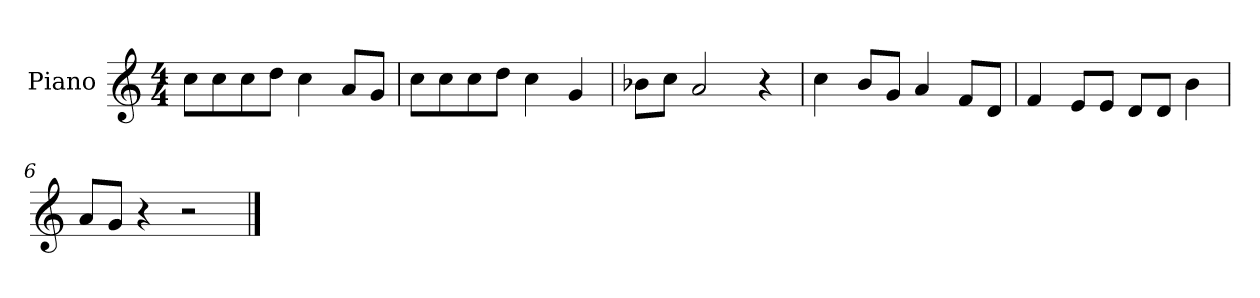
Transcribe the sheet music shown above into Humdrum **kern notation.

**kern
*part1
*staff1
*I"Piano
*I'P-no
*clefG2
*k[]
*M4/4
*MM90
=1
8cc\L
8cc\
8cc\
8dd\J
4cc\
8a/L
8g/J
=2
8cc\L
8cc\
8cc\
8dd\J
4cc\
4g/
=3
8b-X\L
8cc\J
2a/
4r
=4
4cc\
8b/L
8g/J
4a/
8f/L
8d/J
=5
4f/
8e/L
8e/J
8d/L
8d/J
4b\
=6
8a/L
8g/J
4r
2r
==
*-
